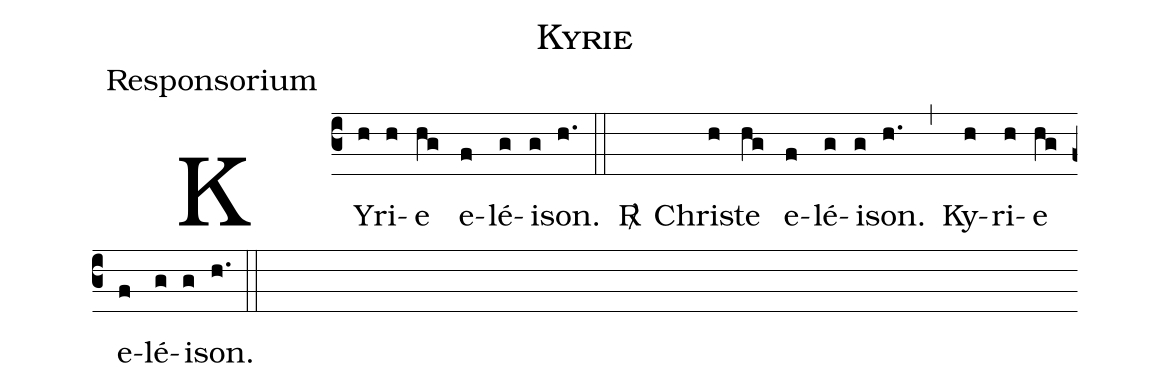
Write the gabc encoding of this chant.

name:Kyrie;
office-part:Responsorium;
%%
(c3) KY(h)ri(h)e(hg) e(f)lé(g)i(g)son.(h.) (::) <v>\Rbar</v>() Chri(h)ste(hg) e(f)lé(g)i(g)son.(h.) (,) Ky(h)ri(h)e(hg) e(f)lé(g)i(g)son.(h.) (::)
